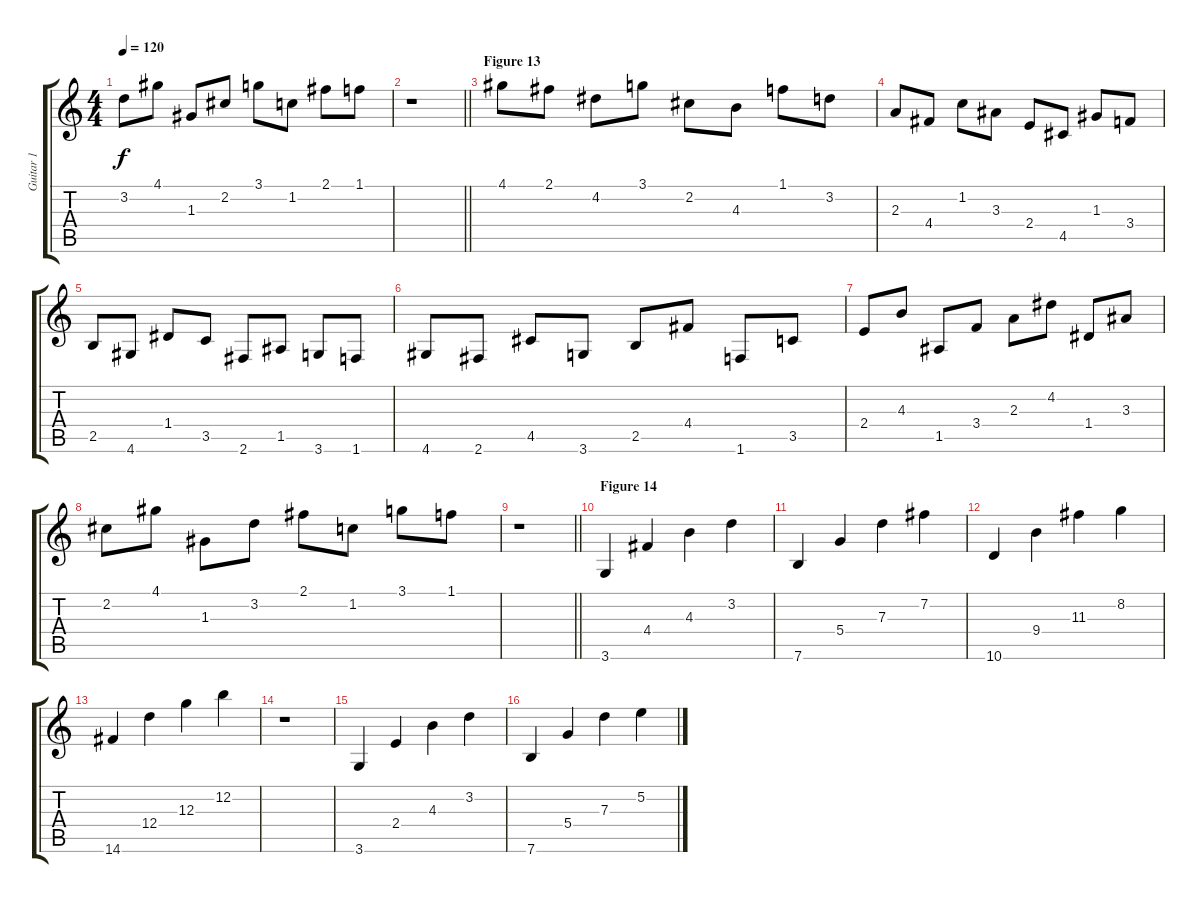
\track ("Guitar 1" "Guitar 1") {instrument overdrivenguitar}
\staff {score tabs}
\tuning (E4 B3 G3 D3 A2 E2) {hide}
\ts (4 4)
\tempo 120
\clef g2
\ks c
3.2.8{dy f} 4.1.8 1.3.8 2.2.8 3.1.8 1.2.8 2.1.8 1.1.8 |
\barLineRight lightlight
r.1 |
\section ("" "Figure 13")
4.1.8 2.1.8 4.2.8 3.1.8 2.2.8 4.3.8 1.1.8 3.2.8 |
2.3.8 4.4.8 1.2.8 3.3.8 2.4.8 4.5.8 1.3.8 3.4.8 |
2.5.8 4.6.8 1.4.8 3.5.8 2.6.8 1.5.8 3.6.8 1.6.8 |
4.6.8 2.6.8 4.5.8 3.6.8 2.5.8 4.4.8 1.6.8 3.5.8 |
2.4.8 4.3.8 1.5.8 3.4.8 2.3.8 4.2.8 1.4.8 3.3.8 |
2.2.8 4.1.8 1.3.8 3.2.8 2.1.8 1.2.8 3.1.8 1.1.8 |
\barLineRight lightlight
r.1 |
\section ("" "Figure 14")
3.6.4 4.4.4 4.3.4 3.2.4 |
7.6.4 5.4.4 7.3.4 7.2.4 |
10.6.4 9.4.4 11.3.4 8.2.4 |
14.6.4 12.4.4 12.3.4 12.2.4 |
r.1 |
3.6.4 2.4.4 4.3.4 3.2.4 |
7.6.4 5.4.4 7.3.4 5.2.4
